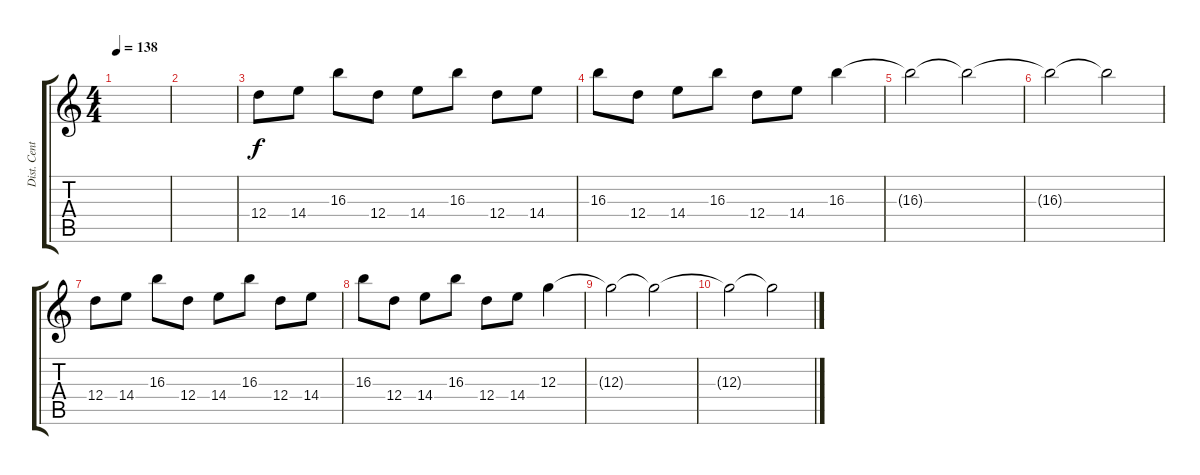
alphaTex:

\track ("Dist. Center / Left" "Dist. Cent") {instrument distortionguitar}
\staff {score tabs}
\tuning (E4 B3 G3 D3 A2 E2) {hide}
\ts (4 4)
\tempo 138
\clef g2
\ks c
|
|
12.4.8{balance 8} 14.4.8 16.3.8 12.4.8 14.4.8 16.3.8 12.4.8 14.4.8 |
16.3.8 12.4.8 14.4.8 16.3.8 12.4.8 14.4.8 16.3.4 |
16.3{t}.2 16.3{t}.2 |
16.3{t}.2 16.3{t}.2 |
12.4.8{balance 0} 14.4.8 16.3.8 12.4.8 14.4.8 16.3.8 12.4.8 14.4.8 |
16.3.8 12.4.8 14.4.8 16.3.8 12.4.8 14.4.8 12.3.4 |
12.3{t}.2 12.3{t}.2 |
12.3{t}.2 12.3{t}.2
